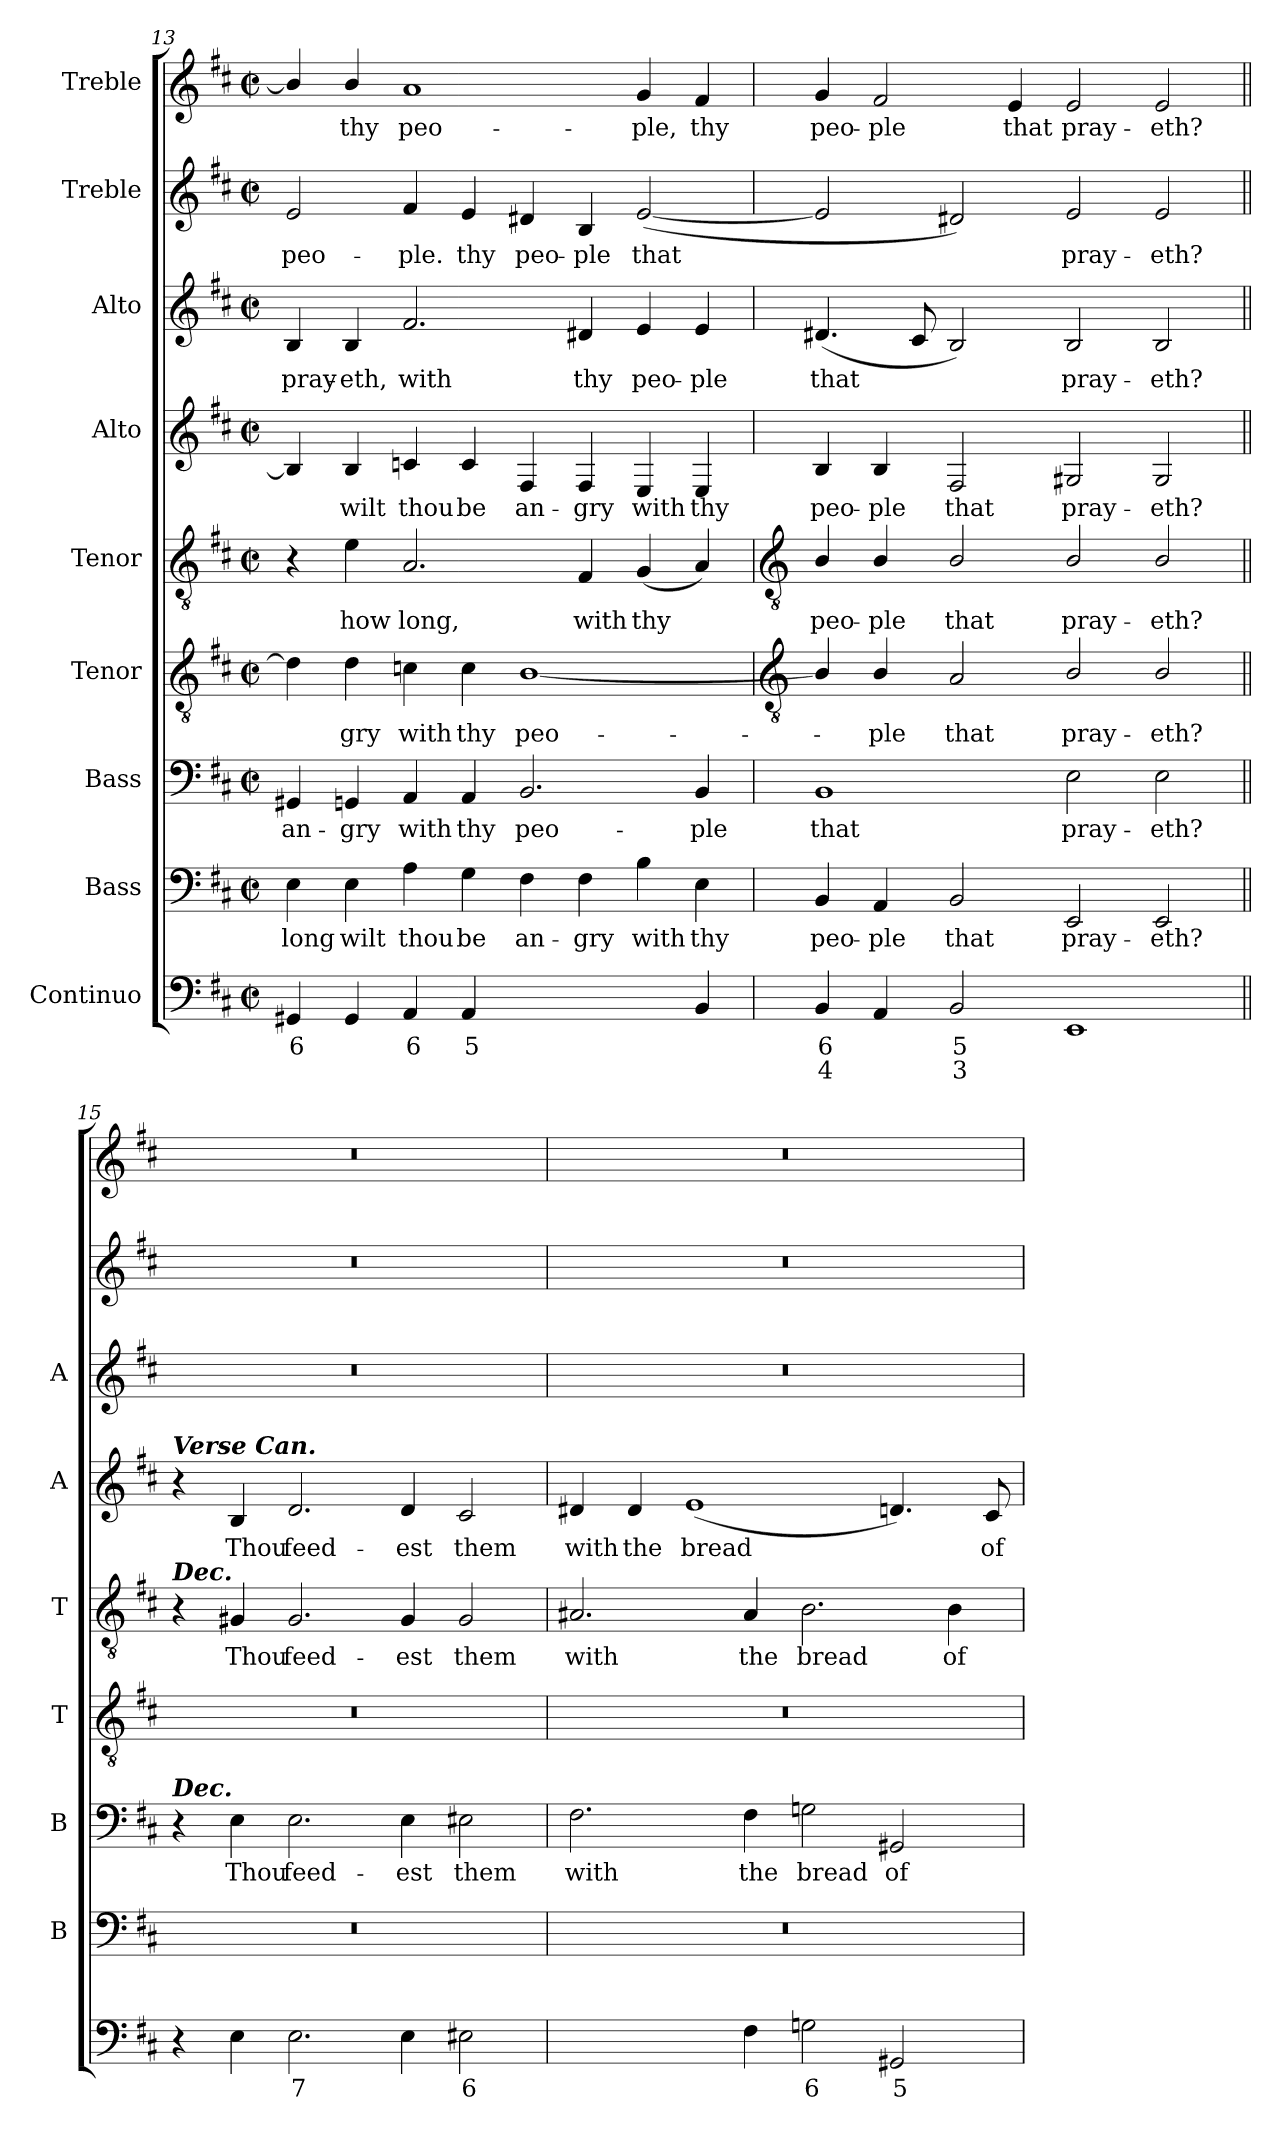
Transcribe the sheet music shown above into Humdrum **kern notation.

**kern	**text	**text	**kern	**text	**kern	**text	**kern	**text	**kern	**text	**kern	**text	**kern	**text	**kern	**text	**kern	**text
*part9	*part9	*part9	*part8	*part8	*part7	*part7	*part6	*part6	*part5	*part5	*part4	*part4	*part3	*part3	*part2	*part2	*part1	*part1
*staff9	*staff9	*staff9	*staff8	*staff8	*staff7	*staff7	*staff6	*staff6	*staff5	*staff5	*staff4	*staff4	*staff3	*staff3	*staff2	*staff2	*staff1	*staff1
*I"Continuo	*	*	*I"Bass	*	*I"Bass	*	*I"Tenor	*	*I"Tenor	*	*I"Alto	*	*I"Alto	*	*I"Treble	*	*I"Treble	*
*	*	*	*I'B	*	*I'B	*	*I'T	*	*I'T	*	*I'A	*	*I'A	*	*	*	*	*
*clefF4	*	*	*clefF4	*	*clefF4	*	*clefGv2	*	*clefGv2	*	*clefG2	*	*clefG2	*	*clefG2	*	*clefG2	*
*k[f#c#]	*	*	*k[f#c#]	*	*k[f#c#]	*	*k[f#c#]	*	*k[f#c#]	*	*k[f#c#]	*	*k[f#c#]	*	*k[f#c#]	*	*k[f#c#]	*
*D:	*	*	*D:	*	*D:	*	*D:	*	*D:	*	*D:	*	*D:	*	*D:	*	*D:	*
*M4/2	*	*	*M4/2	*	*M4/2	*	*M4/2	*	*M4/2	*	*M4/2	*	*M4/2	*	*M4/2	*	*M4/2	*
*met(c|)	*	*	*met(c|)	*	*met(c|)	*	*met(c|)	*	*met(c|)	*	*met(c|)	*	*met(c|)	*	*met(c|)	*	*met(c|)	*
=13	=13	=13	=13	=13	=13	=13	=13	=13	=13	=13	=13	=13	=13	=13	=13	=13	=13	=13
!	!LO:LY:b	!	!	!LO:LY:b	!	!LO:LY:b	!	!	!	!	!	!	!	!LO:LY:b	!	!LO:LY:b	!	!
4GG#X	6	.	4E	long	4GG#X	an-	4d]	.	4r	.	4B]	.	4B	pray-	2e	peo-	4b/]	.
!	!	!	!	!LO:LY:b	!	!LO:LY:b	!	!LO:LY:b	!	!LO:LY:b	!	!LO:LY:b	!	!LO:LY:b	!	!	!	!LO:LY:b
4GG#	.	.	4E	wilt	4GGn	-gry	4d	gry	4e	how	4B	wilt	4B	-eth,	.	.	4b/	thy
!	!LO:LY:b	!	!	!LO:LY:b	!	!LO:LY:b	!	!LO:LY:b	!	!LO:LY:b	!	!LO:LY:b	!	!LO:LY:b	!	!LO:LY:b	!	!LO:LY:b
4AA	6	.	4A	thou	4AA	with	4cn	with	2.A	long,	4cn	thou	2.f#	with	4f#	-ple.	1a	peo-
!	!LO:LY:b	!	!	!LO:LY:b	!	!LO:LY:b	!	!LO:LY:b	!	!	!	!LO:LY:b	!	!	!	!LO:LY:b	!	!
4AA	5	.	4G	be	4AA	thy	4c	thy	.	.	4c	be	.	.	4e	thy	.	.
!	!LO:LY:b	!LO:LY:b	!	!LO:LY:b	!	!LO:LY:b	!	!LO:LY:b	!	!	!	!LO:LY:b	!	!	!	!LO:LY:b	!	!
[2BByy	7	3	4F#	an-	2.BB	peo-	[1B/	peo-	.	.	4F#	an-	.	.	4d#X	peo-	.	.
!	!	!	!	!LO:LY:b	!	!	!	!	!	!LO:LY:b	!	!LO:LY:b	!	!LO:LY:b	!	!LO:LY:b	!	!
.	.	.	4F#	-gry	.	.	.	.	4F#	with	4F#	-gry	4d#X	thy	4B	-ple	.	.
!	!LO:LY:b	!LO:LY:b	!	!LO:LY:b	!	!	!	!	!	!LO:LY:b	!	!LO:LY:b	!	!LO:LY:b	!	!LO:LY:b	!	!LO:LY:b
4BByy]	6	4	4B	with	.	.	.	.	(<4G	thy	4E	with	4e	peo-	(<[2e	that	4g	-ple,
!	!	!	!	!LO:LY:b	!	!LO:LY:b	!	!	!	!	!	!LO:LY:b	!	!LO:LY:b	!	!	!	!LO:LY:b
4BB	.	.	4E	thy	4BB	-ple	.	.	4A)	.	4E	thy	4e	-ple	.	.	4f#	thy
!!LO:LB:g=z
=14	=14	=14	=14	=14	=14	=14	=14	=14	=14	=14	=14	=14	=14	=14	=14	=14	=14	=14
*	*	*	*	*	*	*	*clefGv2	*	*clefGv2	*	*	*	*	*	*	*	*	*
!	!LO:LY:b	!LO:LY:b	!	!LO:LY:b	!	!LO:LY:b	!	!	!	!LO:LY:b	!	!LO:LY:b	!	!LO:LY:b	!	!	!	!LO:LY:b
4BB	6	4	4BB	peo-	1BB	that	4B/]	.	4B/	peo-	4B	peo-	(<4.d#X	that	2e]	.	4g	peo-
!	!	!	!	!LO:LY:b	!	!	!	!LO:LY:b	!	!LO:LY:b	!	!LO:LY:b	!	!	!	!	!	!LO:LY:b
4AA	.	.	4AA	-ple	.	.	4B/	ple	4B/	-ple	4B	-ple	.	.	.	.	2f#	-ple
.	.	.	.	.	.	.	.	.	.	.	.	.	8c#	.	.	.	.	.
!	!LO:LY:b	!LO:LY:b	!	!LO:LY:b	!	!	!	!LO:LY:b	!	!LO:LY:b	!	!LO:LY:b	!	!	!	!	!	!
2BB	5	3	2BB	that	.	.	2A	that	2B/	that	2F#	that	2B)	.	2d#X)	.	.	.
!	!	!	!	!	!	!	!	!	!	!	!	!	!	!	!	!	!	!LO:LY:b
.	.	.	.	.	.	.	.	.	.	.	.	.	.	.	.	.	4e	that
!	!	!	!	!LO:LY:b	!	!LO:LY:b	!	!LO:LY:b	!	!LO:LY:b	!	!LO:LY:b	!	!LO:LY:b	!	!LO:LY:b	!	!LO:LY:b
1EE	.	.	2EE	pray-	2E	pray-	2B/	pray-	2B/	pray-	2G#X	pray-	2B	pray-	2e	pray-	2e	pray-
!	!	!	!	!LO:LY:b	!	!LO:LY:b	!	!LO:LY:b	!	!LO:LY:b	!	!LO:LY:b	!	!LO:LY:b	!	!LO:LY:b	!	!LO:LY:b
.	.	.	2EE	-eth?	2E	-eth?	2B/	-eth?	2B/	-eth?	2G#	-eth?	2B	-eth?	2e	-eth?	2e	-eth?
=15||	=15||	=15||	=15||	=15||	=15||	=15||	=15||	=15||	=15||	=15||	=15||	=15||	=15||	=15||	=15||	=15||	=15||	=15||
!	!	!	!	!	!	!	!	!	!	!	!LO:TX:a:Bi:t=Verse Can.	!	!	!	!	!	!	!
!	!	!	!	!	!	!	!	!	!LO:TX:a:Bi:t=Dec.	!	!	!	!	!	!	!	!	!
!	!	!	!	!	!LO:TX:a:Bi:t=Dec.	!	!	!	!	!	!	!	!	!	!	!	!	!
4r	.	.	0r	.	4r	.	0r	.	4r	.	4r	.	0r	.	0r	.	0r	.
!	!	!	!	!	!	!LO:LY:b	!	!	!	!LO:LY:b	!	!LO:LY:b	!	!	!	!	!	!
4E	.	.	.	.	4E	Thou	.	.	4G#X	Thou	4B	Thou	.	.	.	.	.	.
!	!LO:LY:b	!	!	!	!	!LO:LY:b	!	!	!	!LO:LY:b	!	!LO:LY:b	!	!	!	!	!	!
2.E	7	.	.	.	2.E	feed-	.	.	2.G#	feed-	2.d	feed-	.	.	.	.	.	.
!	!	!	!	!	!	!LO:LY:b	!	!	!	!LO:LY:b	!	!LO:LY:b	!	!	!	!	!	!
4E	.	.	.	.	4E	-est	.	.	4G#	-est	4d	-est	.	.	.	.	.	.
!	!LO:LY:b	!	!	!	!	!LO:LY:b	!	!	!	!LO:LY:b	!	!LO:LY:b	!	!	!	!	!	!
2E#X	6	.	.	.	2E#X	them	.	.	2G#	them	2c#	them	.	.	.	.	.	.
=16	=16	=16	=16	=16	=16	=16	=16	=16	=16	=16	=16	=16	=16	=16	=16	=16	=16	=16
!	!LO:LY:b	!LO:LY:b	!	!	!	!LO:LY:b	!	!	!	!LO:LY:b	!	!LO:LY:b	!	!	!	!	!	!
[2F#yy	6	3	0r	.	2.F#	with	0r	.	2.A#X	with	4d#X	with	0r	.	0r	.	0r	.
!	!	!	!	!	!	!	!	!	!	!	!	!LO:LY:b	!	!	!	!	!	!
.	.	.	.	.	.	.	.	.	.	.	4d#	the	.	.	.	.	.	.
!	!LO:LY:b	!	!	!	!	!	!	!	!	!	!	!LO:LY:b	!	!	!	!	!	!
4F#yy]	7	.	.	.	.	.	.	.	.	.	(<1e	bread	.	.	.	.	.	.
!	!	!	!	!	!	!LO:LY:b	!	!	!	!LO:LY:b	!	!	!	!	!	!	!	!
4F#	.	.	.	.	4F#	the	.	.	4A#	the	.	.	.	.	.	.	.	.
!	!LO:LY:b	!	!	!	!	!LO:LY:b	!	!	!	!LO:LY:b	!	!	!	!	!	!	!	!
2Gn	6	.	.	.	2Gn	bread	.	.	2.B	bread	.	.	.	.	.	.	.	.
!	!LO:LY:b	!	!	!	!	!LO:LY:b	!	!	!	!	!	!	!	!	!	!	!	!
2GG#X	5	.	.	.	2GG#X	of	.	.	.	.	4.dn)	.	.	.	.	.	.	.
!	!	!	!	!	!	!	!	!	!	!LO:LY:b	!	!	!	!	!	!	!	!
.	.	.	.	.	.	.	.	.	4B	of	.	.	.	.	.	.	.	.
!	!	!	!	!	!	!	!	!	!	!	!	!LO:LY:b	!	!	!	!	!	!
.	.	.	.	.	.	.	.	.	.	.	8c#	of	.	.	.	.	.	.
=	=	=	=	=	=	=	=	=	=	=	=	=	=	=	=	=	=	=
*-	*-	*-	*-	*-	*-	*-	*-	*-	*-	*-	*-	*-	*-	*-	*-	*-	*-	*-
